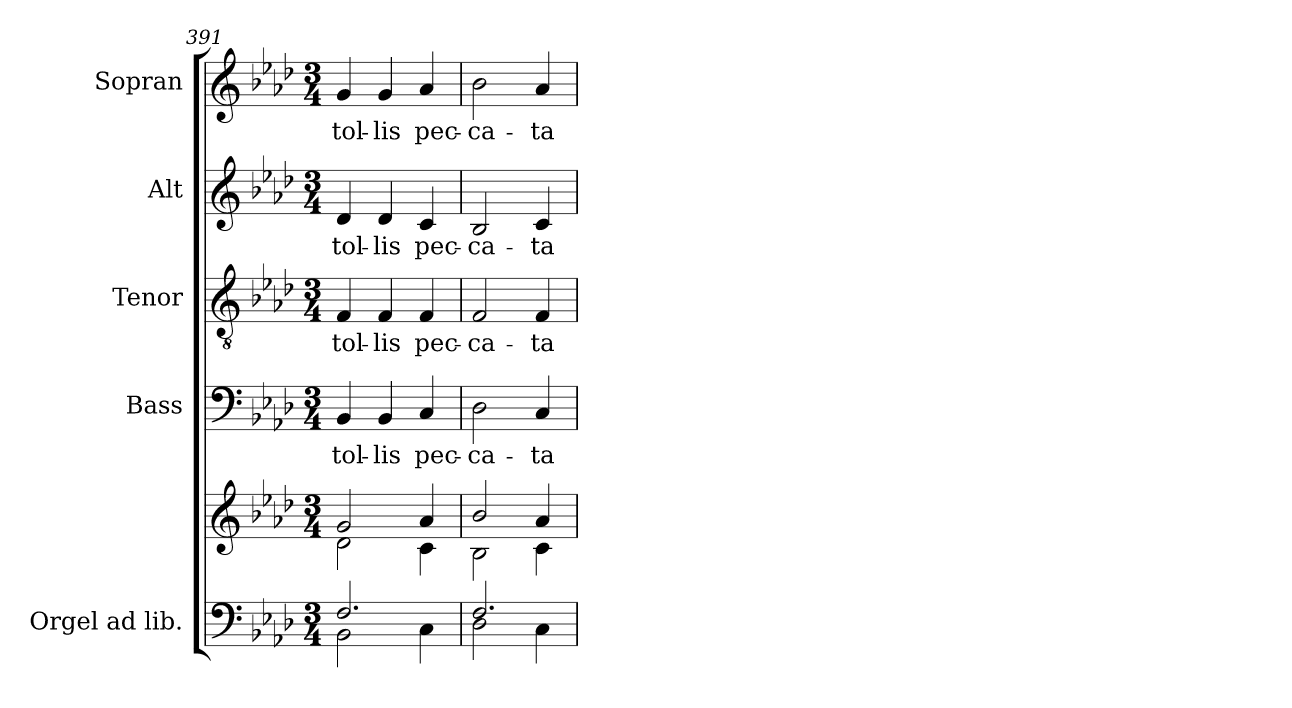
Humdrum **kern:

**kern	**kern	**kern	**text	**kern	**text	**kern	**text	**kern	**text
*part5	*part5	*part4	*part4	*part3	*part3	*part2	*part2	*part1	*part1
*staff6	*staff5	*staff4	*staff4	*staff3	*staff3	*staff2	*staff2	*staff1	*staff1
*I"Orgel ad lib.	*	*I"Bass	*	*I"Tenor	*	*I"Alt	*	*I"Sopran	*
*	*	*I'B.	*	*I'T.	*	*I'A.	*	*I'S.	*
!!LO:PB:g=z
*clefF4	*clefG2	*clefF4	*	*clefGv2	*	*clefG2	*	*clefG2	*
*k[b-e-a-d-]	*k[b-e-a-d-]	*k[b-e-a-d-]	*	*k[b-e-a-d-]	*	*k[b-e-a-d-]	*	*k[b-e-a-d-]	*
*A-:	*A-:	*A-:	*	*A-:	*	*A-:	*	*A-:	*
*M3/4	*M3/4	*M3/4	*	*M3/4	*	*M3/4	*	*M3/4	*
=391	=391	=391	=391	=391	=391	=391	=391	=391	=391
*^	*^	*	*	*	*	*	*	*	*
!	!	!	!	!	!LO:LY:b	!	!LO:LY:b	!	!LO:LY:b	!	!LO:LY:b
2.F/	2BB-\	2g/	2d-\	4BB-/	tol-	4F/	tol-	4d-/	tol-	4g/	tol-
!	!	!	!	!	!LO:LY:b	!	!LO:LY:b	!	!LO:LY:b	!	!LO:LY:b
.	.	.	.	4BB-/	-lis	4F/	-lis	4d-/	-lis	4g/	-lis
!	!	!	!	!	!LO:LY:b	!	!LO:LY:b	!	!LO:LY:b	!	!LO:LY:b
.	4C\	4a-/	4c\	4C/	pec-	4F/	pec-	4c/	pec-	4a-/	pec-
=392	=392	=392	=392	=392	=392	=392	=392	=392	=392	=392	=392
!	!	!	!	!	!LO:LY:b	!	!LO:LY:b	!	!LO:LY:b	!	!LO:LY:b
2.F/	2D-\	2b-/	2B-\	2D-\	-ca-	2F/	-ca-	2B-/	-ca-	2b-\	-ca-
!	!	!	!	!	!LO:LY:b	!	!LO:LY:b	!	!LO:LY:b	!	!LO:LY:b
.	4C\	4a-/	4c\	4C/	-ta	4F/	-ta	4c/	-ta	4a-/	-ta
*v	*v	*	*	*	*	*	*	*	*	*	*
*	*v	*v	*	*	*	*	*	*	*	*
=	=	=	=	=	=	=	=	=	=
*-	*-	*-	*-	*-	*-	*-	*-	*-	*-
